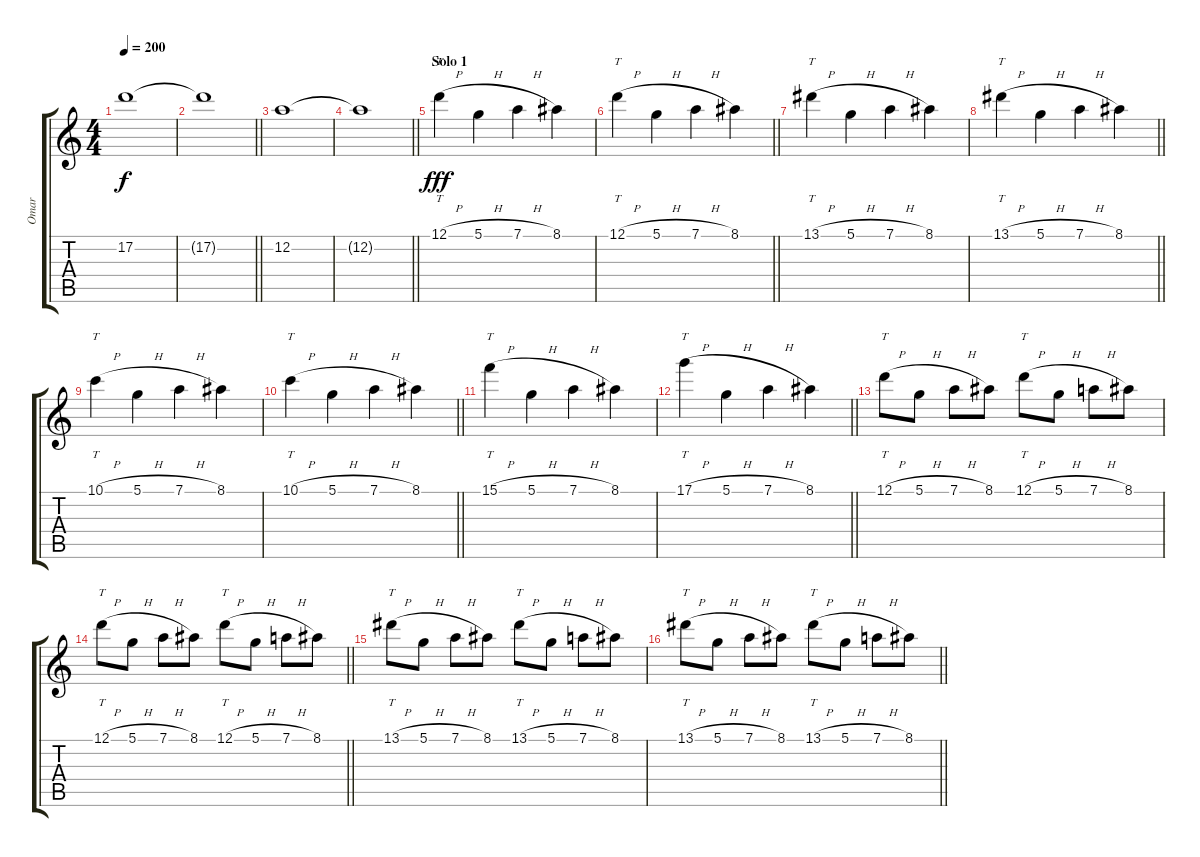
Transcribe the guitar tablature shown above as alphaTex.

\track ("Omar" "Omar") {instrument distortionguitar}
\staff {score tabs}
\tuning (D4 A3 F3 C3 G2 C2) {hide}
\ts (4 4)
\tempo 200
\clef g2
\ks c
17.2.1{dy f} |
\barLineRight lightlight
17.2{t}.1 |
12.2.1 |
\barLineRight lightlight
12.2{t}.1 |
\section ("" "Solo 1")
12.1{h}.4{tt dy fff} 5.1{h}.4 7.1{h}.4 8.1.4 |
\barLineRight lightlight
12.1{h}.4{tt} 5.1{h}.4 7.1{h}.4 8.1.4 |
13.1{h}.4{tt} 5.1{h}.4 7.1{h}.4 8.1.4 |
\barLineRight lightlight
13.1{h}.4{tt} 5.1{h}.4 7.1{h}.4 8.1.4 |
10.1{h}.4{tt} 5.1{h}.4 7.1{h}.4 8.1.4 |
\barLineRight lightlight
10.1{h}.4{tt} 5.1{h}.4 7.1{h}.4 8.1.4 |
15.1{h}.4{tt} 5.1{h}.4 7.1{h}.4 8.1.4 |
\barLineRight lightlight
17.1{h}.4{tt} 5.1{h}.4 7.1{h}.4 8.1.4 |
12.1{h}.8{tt} 5.1{h}.8 7.1{h}.8 8.1.8 12.1{h}.8{tt} 5.1{h}.8 7.1{h}.8 8.1.8 |
\barLineRight lightlight
12.1{h}.8{tt} 5.1{h}.8 7.1{h}.8 8.1.8 12.1{h}.8{tt} 5.1{h}.8 7.1{h}.8 8.1.8 |
13.1{h}.8{tt} 5.1{h}.8 7.1{h}.8 8.1.8 13.1{h}.8{tt} 5.1{h}.8 7.1{h}.8 8.1.8 |
\barLineRight lightlight
13.1{h}.8{tt} 5.1{h}.8 7.1{h}.8 8.1.8 13.1{h}.8{tt} 5.1{h}.8 7.1{h}.8 8.1.8
